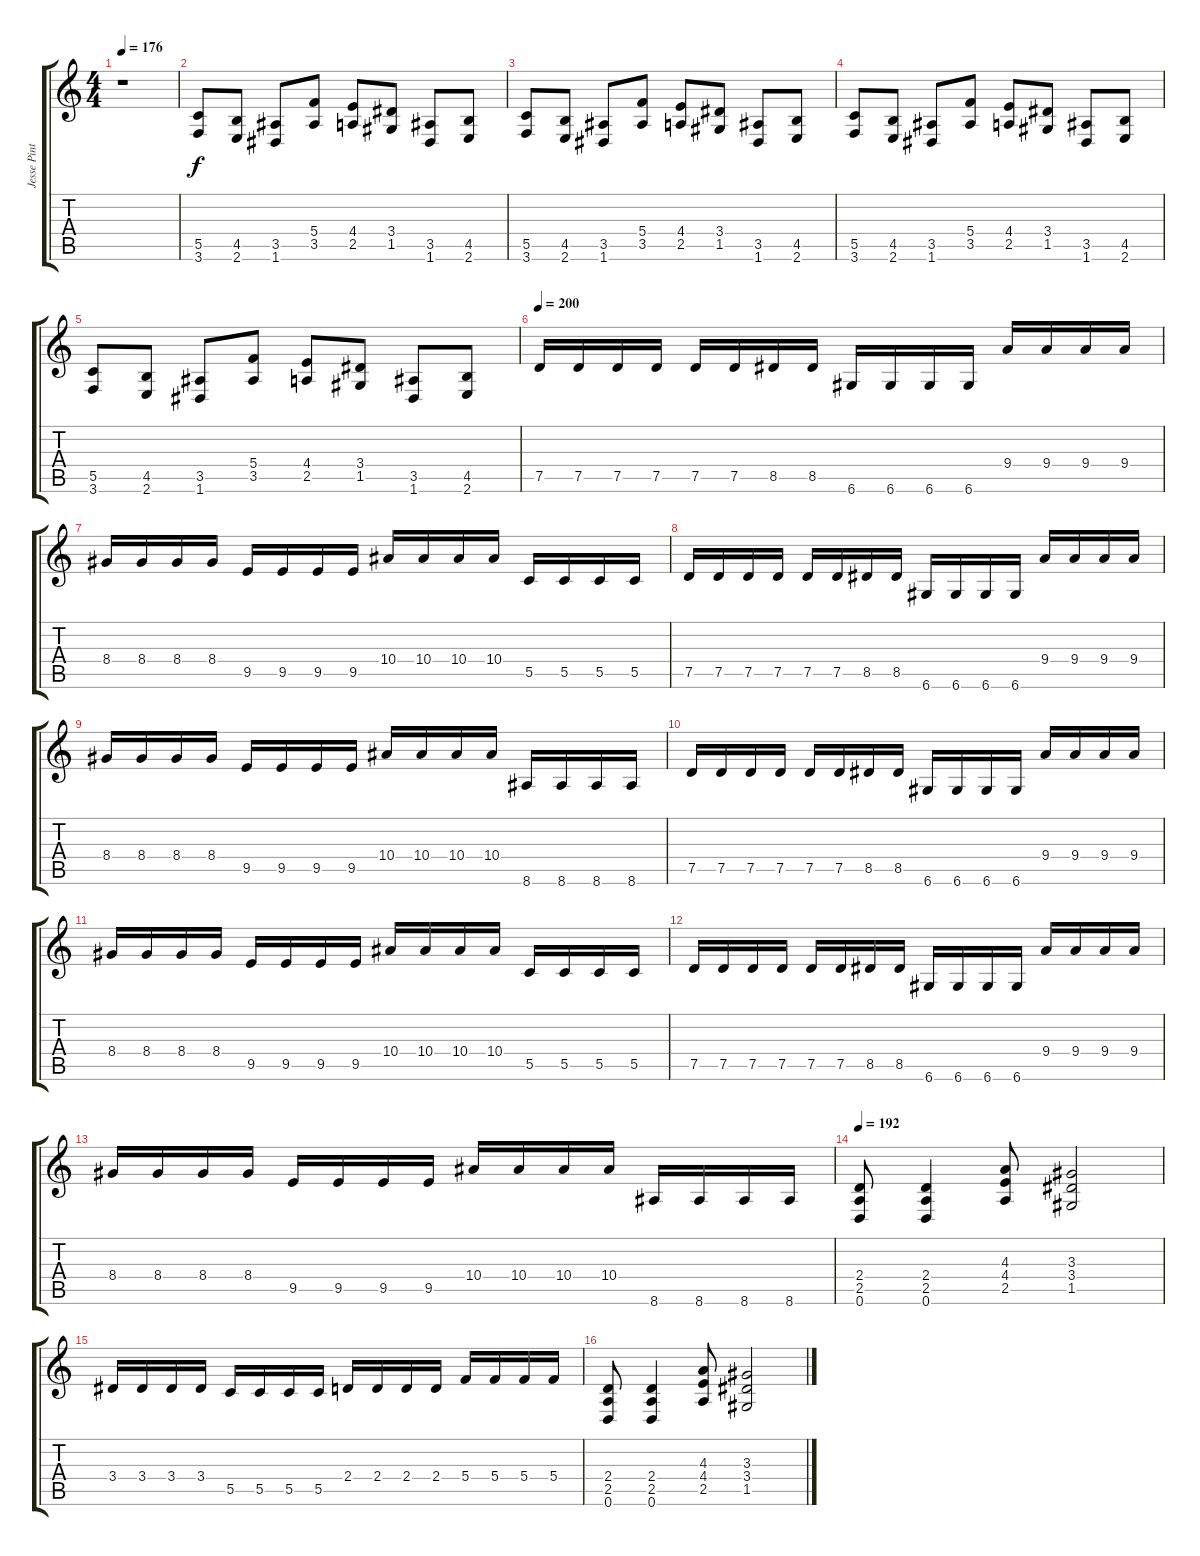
\track ("Jesse Pintado (Guitar 2)" "Jesse Pint") {instrument distortionguitar}
\staff {score tabs}
\tuning (D4 A3 F3 C3 G2 D2) {hide}
\ts (4 4)
\tempo 176
\clef g2
\ks c
r.1{dy f instrument distortionguitar} |
(5.5 3.6).8 (4.5 2.6).8 (3.5 1.6).8 (5.4 3.5).8 (4.4 2.5).8 (3.4 1.5).8 (3.5 1.6).8 (4.5 2.6).8 |
(5.5 3.6).8 (4.5 2.6).8 (3.5 1.6).8 (5.4 3.5).8 (4.4 2.5).8 (3.4 1.5).8 (3.5 1.6).8 (4.5 2.6).8 |
(5.5 3.6).8 (4.5 2.6).8 (3.5 1.6).8 (5.4 3.5).8 (4.4 2.5).8 (3.4 1.5).8 (3.5 1.6).8 (4.5 2.6).8 |
(5.5 3.6).8 (4.5 2.6).8 (3.5 1.6).8 (5.4 3.5).8 (4.4 2.5).8 (3.4 1.5).8 (3.5 1.6).8 (4.5 2.6).8 |
\tempo 200
7.5.16 7.5.16 7.5.16 7.5.16 7.5.16 7.5.16 8.5.16 8.5.16 6.6.16 6.6.16 6.6.16 6.6.16 9.4.16 9.4.16 9.4.16 9.4.16 |
8.4.16 8.4.16 8.4.16 8.4.16 9.5.16 9.5.16 9.5.16 9.5.16 10.4.16 10.4.16 10.4.16 10.4.16 5.5.16 5.5.16 5.5.16 5.5.16 |
7.5.16 7.5.16 7.5.16 7.5.16 7.5.16 7.5.16 8.5.16 8.5.16 6.6.16 6.6.16 6.6.16 6.6.16 9.4.16 9.4.16 9.4.16 9.4.16 |
8.4.16 8.4.16 8.4.16 8.4.16 9.5.16 9.5.16 9.5.16 9.5.16 10.4.16 10.4.16 10.4.16 10.4.16 8.6.16 8.6.16 8.6.16 8.6.16 |
7.5.16 7.5.16 7.5.16 7.5.16 7.5.16 7.5.16 8.5.16 8.5.16 6.6.16 6.6.16 6.6.16 6.6.16 9.4.16 9.4.16 9.4.16 9.4.16 |
8.4.16 8.4.16 8.4.16 8.4.16 9.5.16 9.5.16 9.5.16 9.5.16 10.4.16 10.4.16 10.4.16 10.4.16 5.5.16 5.5.16 5.5.16 5.5.16 |
7.5.16 7.5.16 7.5.16 7.5.16 7.5.16 7.5.16 8.5.16 8.5.16 6.6.16 6.6.16 6.6.16 6.6.16 9.4.16 9.4.16 9.4.16 9.4.16 |
8.4.16 8.4.16 8.4.16 8.4.16 9.5.16 9.5.16 9.5.16 9.5.16 10.4.16 10.4.16 10.4.16 10.4.16 8.6.16 8.6.16 8.6.16 8.6.16 |
\tempo 192
(2.4 2.5 0.6).8 (2.4 2.5 0.6).4 (4.3 4.4 2.5).8 (3.3 3.4 1.5).2 |
3.4.16 3.4.16 3.4.16 3.4.16 5.5.16 5.5.16 5.5.16 5.5.16 2.4.16 2.4.16 2.4.16 2.4.16 5.4.16 5.4.16 5.4.16 5.4.16 |
(2.4 2.5 0.6).8 (2.4 2.5 0.6).4 (4.3 4.4 2.5).8 (3.3 3.4 1.5).2
